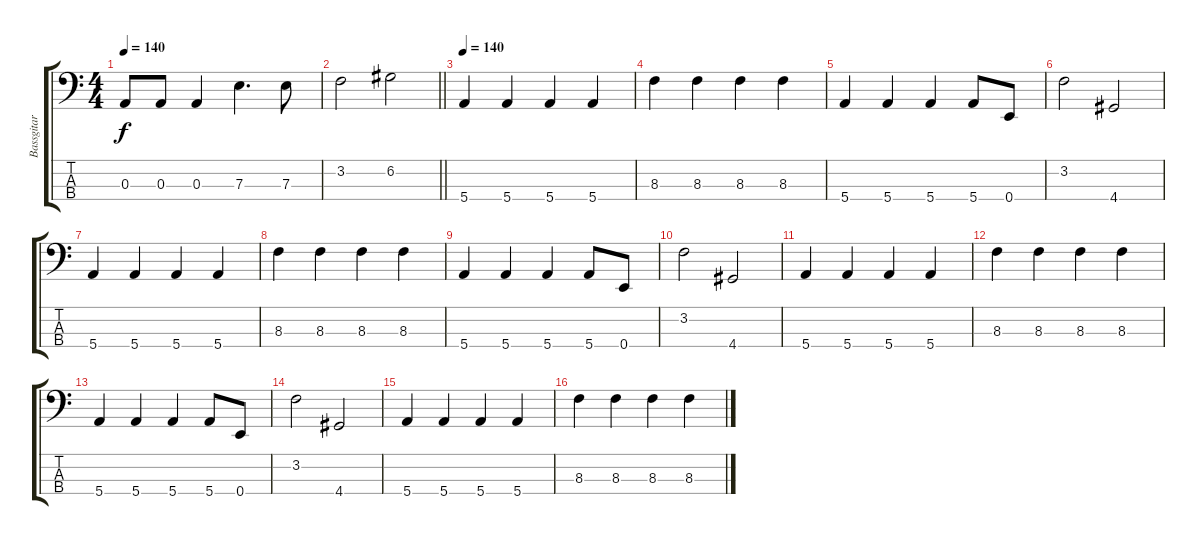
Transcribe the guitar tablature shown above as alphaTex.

\track ("Bassgitar" "Bassgitar") {instrument electricbasspick}
\staff {score tabs}
\tuning (G2 D2 A1 E1) {hide}
\ts (4 4)
\tempo 140
\clef f4
\ks c
0.3.8{dy f} 0.3.8 0.3.4 7.3.4{d} 7.3.8 |
\barLineRight lightlight
3.2.2 6.2.2 |
\section ("" "")
\tempo 140
5.4.4 5.4.4 5.4.4 5.4.4 |
8.3.4 8.3.4 8.3.4 8.3.4 |
5.4.4 5.4.4 5.4.4 5.4.8 0.4.8 |
3.2.2 4.4.2 |
5.4.4 5.4.4 5.4.4 5.4.4 |
8.3.4 8.3.4 8.3.4 8.3.4 |
5.4.4 5.4.4 5.4.4 5.4.8 0.4.8 |
3.2.2 4.4.2 |
5.4.4 5.4.4 5.4.4 5.4.4 |
8.3.4 8.3.4 8.3.4 8.3.4 |
5.4.4 5.4.4 5.4.4 5.4.8 0.4.8 |
3.2.2 4.4.2 |
5.4.4 5.4.4 5.4.4 5.4.4 |
8.3.4 8.3.4 8.3.4 8.3.4
